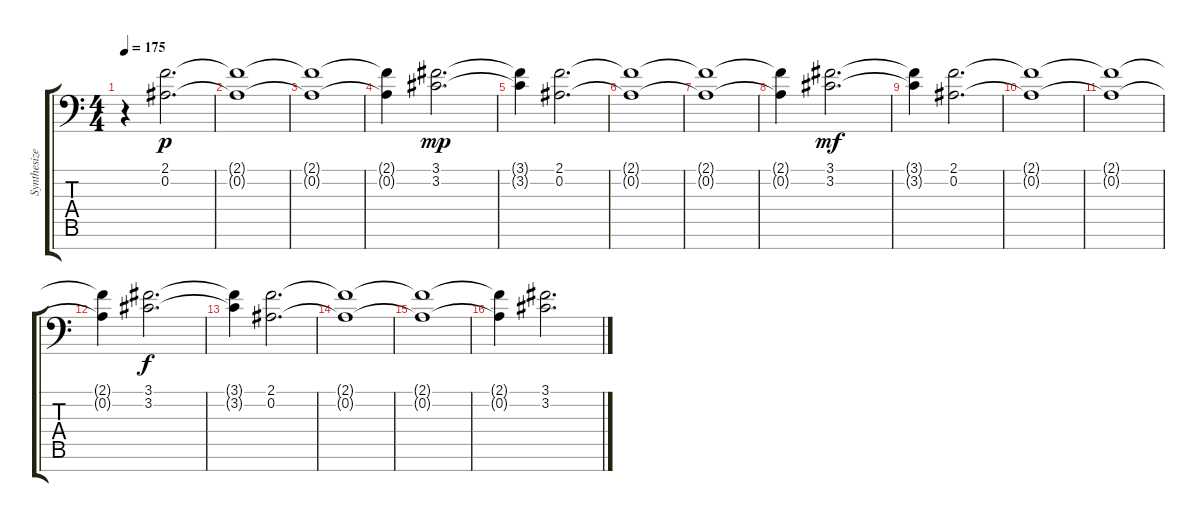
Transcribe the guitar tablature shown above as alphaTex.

\track ("Synthesizer" "Synthesize") {instrument pad2warm}
\staff {score tabs}
\tuning (Eb4 Bb3 Gb3 Db3 Ab2 Eb2 Bb1) {hide}
\ts (4 4)
\tempo 175
\clef f4
\ks c
r.4{dy p instrument pad2warm} (2.1 0.2).2{d} |
(2.1{t} 0.2{t}).1 |
(2.1{t} 0.2{t}).1 |
(2.1{t} 0.2{t}).4 (3.1 3.2).2{d dy mp} |
(3.1{t} 3.2{t}).4 (2.1 0.2).2{d} |
(2.1{t} 0.2{t}).1 |
(2.1{t} 0.2{t}).1 |
(2.1{t} 0.2{t}).4 (3.1 3.2).2{d dy mf} |
(3.1{t} 3.2{t}).4 (2.1 0.2).2{d} |
(2.1{t} 0.2{t}).1 |
(2.1{t} 0.2{t}).1 |
(2.1{t} 0.2{t}).4 (3.1 3.2).2{d dy f} |
(3.1{t} 3.2{t}).4 (2.1 0.2).2{d} |
(2.1{t} 0.2{t}).1 |
(2.1{t} 0.2{t}).1 |
(2.1{t} 0.2{t}).4 (3.1 3.2).2{d}
